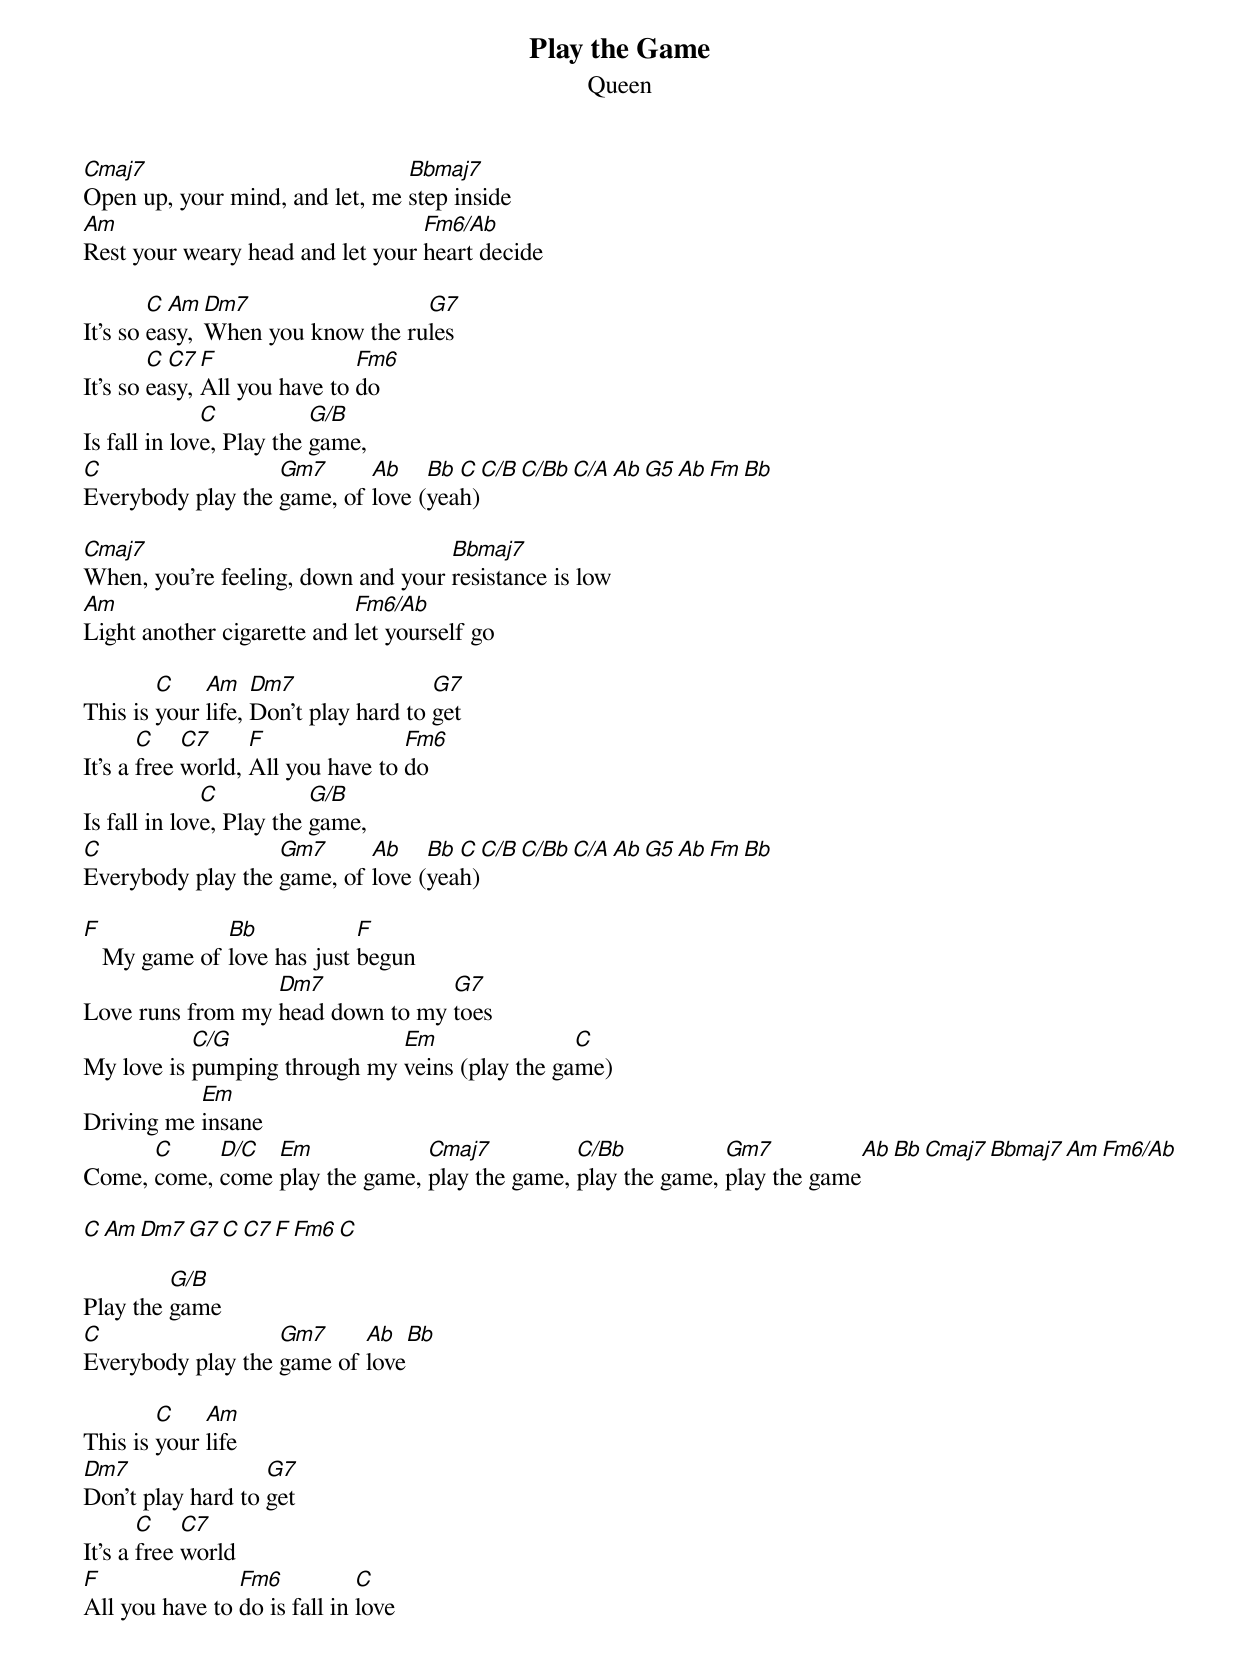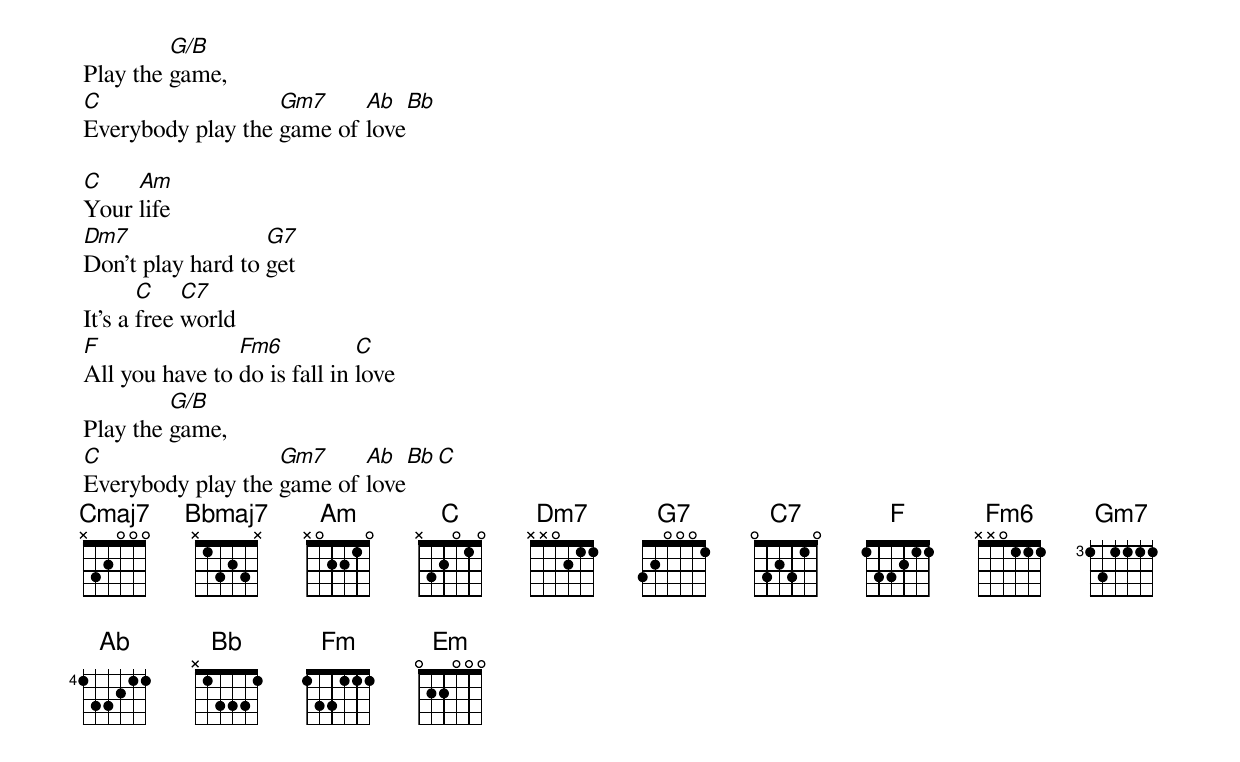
Play the Game
Queen

Cmaj7                           Bbmaj7
Open up, your mind, and let, me step inside
Am                                Fm6/Ab
Rest your weary head and let your heart decide

        C Am  Dm7                 G7
It's so easy, When you know the rules
        C C7  F               Fm6
It's so easy, All you have to do
              C           G/B
Is fall in love, Play the game,
C                  Gm7      Ab    Bb C C/B C/Bb C/A Ab G5 Ab Fm Bb
Everybody play the game, of love (yeah)

Cmaj7                               Bbmaj7
When, you're feeling, down and your resistance is low
Am                          Fm6/Ab
Light another cigarette and let yourself go

        C    Am    Dm7                G7
This is your life, Don't play hard to get
       C    C7     F               Fm6
It's a free world, All you have to do
              C           G/B
Is fall in love, Play the game,
C                  Gm7      Ab    Bb C C/B C/Bb C/A Ab G5 Ab Fm Bb
Everybody play the game, of love (yeah)

F             Bb            F
   My game of love has just begun
                  Dm7             G7
Love runs from my head down to my toes
           C/G                Em                C
My love is pumping through my veins (play the game)
           Em
Driving me insane
      C     D/C  Em             Cmaj7          C/Bb           Gm7           Ab Bb Cmaj7 Bbmaj7 Am Fm6/Ab
Come, come, come play the game, play the game, play the game, play the game

C Am Dm7 G7 C C7 F Fm6 C

         G/B
Play the game
C                  Gm7     Ab   Bb
Everybody play the game of love

        C    Am
This is your life
Dm7                G7
Don't play hard to get
       C    C7
It's a free world
F               Fm6           C
All you have to do is fall in love
         G/B
Play the game,
C                  Gm7     Ab   Bb
Everybody play the game of love

C    Am
Your life
Dm7                G7
Don't play hard to get
       C    C7
It's a free world
F               Fm6           C
All you have to do is fall in love
         G/B
Play the game,
C                  Gm7     Ab   Bb C
Everybody play the game of love
